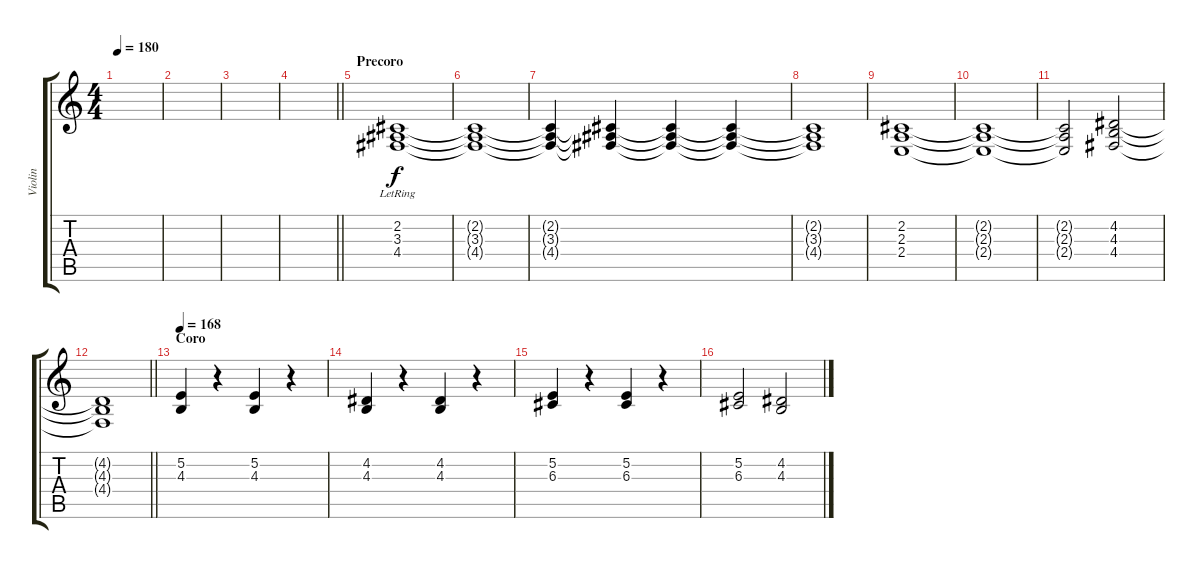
\track ("Violin" "Violin") {instrument violin}
\staff {score tabs}
\tuning (E4 B3 G3 D3 A2 E2) {hide}
\ts (4 4)
\tempo 180
\clef g2
\ks c
|
|
|
\barLineRight lightlight
|
\section ("" "Precoro")
(2.2{lr} 3.3{lr} 4.4{lr}).1 |
(2.2{t} 3.3{t} 4.4{t}).1 |
(2.2{t} 3.3{t} 4.4{t}).4 (2.2{t} 3.3{t} 4.4{t}).4 (2.2{t} 3.3{t} 4.4{t}).4 (2.2{t} 3.3{t} 4.4{t}).4 |
(2.2{t} 3.3{t} 4.4{t}).1 |
(2.2 2.3 2.4).1 |
(2.2{t} 2.3{t} 2.4{t}).1 |
(2.2{t} 2.3{t} 2.4{t}).2 (4.2 4.3 4.4).2 |
\barLineRight lightlight
(4.2{t} 4.3{t} 4.4{t}).1 |
\section ("" "Coro")
\tempo 168
(5.2 4.3).4 r.4 (5.2 4.3).4 r.4 |
(4.2 4.3).4 r.4 (4.2 4.3).4 r.4 |
(5.2 6.3).4 r.4 (5.2 6.3).4 r.4 |
(5.2 6.3).2 (4.2 4.3).2
